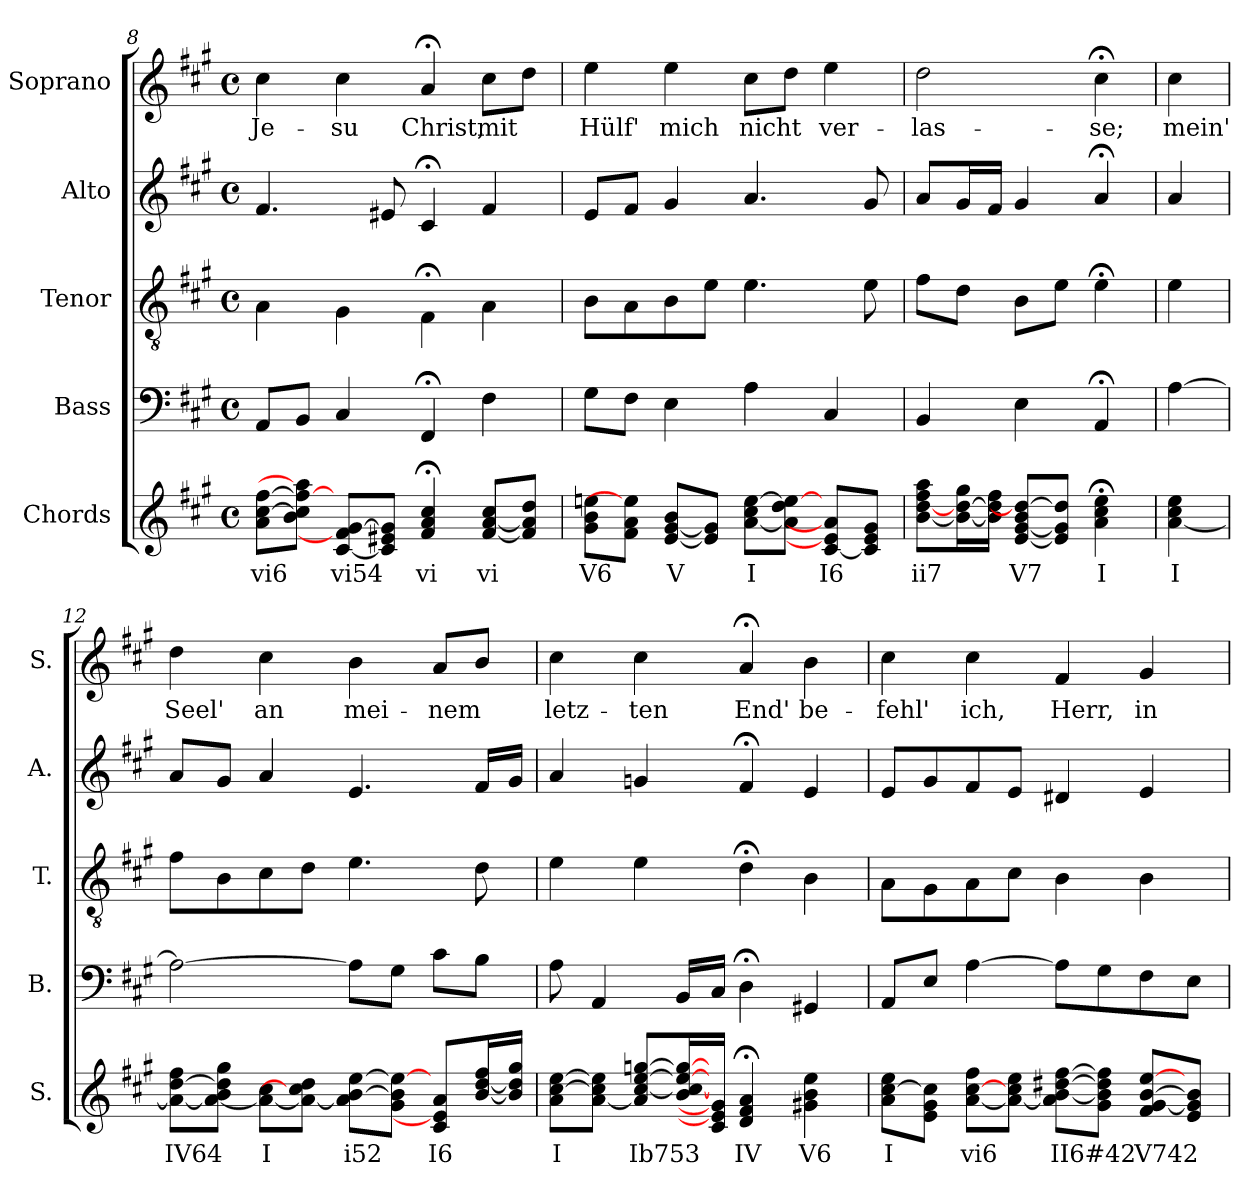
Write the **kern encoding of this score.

**kern	**text	**kern	**kern	**kern	**kern	**text
*part5	*part5	*part4	*part3	*part2	*part1	*part1
*staff5	*staff5	*staff4	*staff3	*staff2	*staff1	*staff1
*I"Chords	*	*I"Bass	*I"Tenor	*I"Alto	*I"Soprano	*
*I'S.	*	*I'B.	*I'T.	*I'A.	*I'S.	*
*clefG2	*	*clefF4	*clefGv2	*clefG2	*clefG2	*
*k[f#c#g#]	*	*k[f#c#g#]	*k[f#c#g#]	*k[f#c#g#]	*k[f#c#g#]	*
*A:	*	*A:	*A:	*A:	*A:	*
*M4/4	*	*M4/4	*M4/4	*M4/4	*M4/4	*
*met(c)	*	*met(c)	*met(c)	*met(c)	*met(c)	*
=8	=8	=8	=8	=8	=8	=8
!	!	!	!	!	!	!LO:LY:b
8a\ [8cc# [8ff#L	vi6	8AA/L	4A\	4.f#/	4cc#\	Je-
8b\ 8cc#] 8ff#_ 8aa]J	.	8BB/J	.	.	.	.
!	!	!	!	!	!	!LO:LY:b
[8c#/ 8f#] [8g#L	vi54	4C#/	4G#\	.	4cc#\	-su
8c#/] 8e#X 8g#]J	.	.	.	8e#X/	.	.
!	!	!	!	!	!	!LO:LY:b
4f#;< 4a;< 4cc#;<	vi	4FF#;</	4F#;<\	4c#;</	4a;</	Christ,
!	!	!	!	!	!	!LO:LY:b
[8f#/ [8a 8cc#L	vi	4F#\	4A\	4f#/	8cc#\L	mit
8f#/] 8a] 8ddJ	.	.	.	.	8dd\J	.
=9	=9	=9	=9	=9	=9	=9
!	!	!	!	!	!	!LO:LY:b
8g#\ 8b 8eenL	V6	8G#\L	8B\L	8e/L	4ee\	Hülf'
8f#\ 8a 8ee]J	.	8F#\J	8A\	8f#/J	.	.
!	!	!	!	!	!	!LO:LY:b
[8e/ [8g# 8bL	V	4E\	8B\	4g#/	4ee\	mich
8e/] 8g#]J	.	.	8e\J	.	.	.
!	!	!	!	!	!	!LO:LY:b
[8a\ 8cc# [8eeL	I	4A\	4.e\	4.a/	8cc#\L	nicht
8a\] 8dd 8ee_J	.	.	.	.	8dd\J	.
!	!	!	!	!	!	!LO:LY:b
[8c#/ 8e] 8a]L	I6	4C#/	.	.	4ee\	ver-
8c#/] 8e 8g#J	.	.	8e\	8g#/	.	.
=10	=10	=10	=10	=10	=10	=10
!	!	!	!	!	!	!LO:LY:b
[8b\ [8dd 8ff# 8aaL	ii7	4BB/	8f#\L	8a/L	2dd\	-las-
16b\_ [16dd 16gg#L	.	.	8d\J	16g#/L	.	.
16b\] 16dd] 16ff#JJ	.	.	.	16f#/JJ	.	.
[8e/ [8g# 8b 8dd_L	V7	4E\	8B\L	4g#/	.	.
8e/] 8g#] 8dd]J	.	.	8e\J	.	.	.
!	!	!	!	!	!	!LO:LY:b
4a;< 4cc#;< 4ee;<	I	4AA;</	4e;<\	4a;</	4cc#;<\	-se;
!!LO:PB:g=z
=11	=11	=11	=11	=11	=11	=11
!	!	!	!	!	!	!LO:LY:b
[4a 4cc# 4ee	I	[4A\	4e\	4a/	4cc#\	mein'
=12	=12	=12	=12	=12	=12	=12
!	!	!	!	!	!	!LO:LY:b
8a\_ [8dd 8ff#L	IV64	2A\_	8f#\L	8a/L	4dd\	Seel'
8a\_ 8b 8dd] 8gg#J	.	.	8B\	8g#/J	.	.
!	!	!	!	!	!	!LO:LY:b
8a\_ 8cc#L	I	.	8c#\	4a/	4cc#\	an
8a\_ 8cc#] 8ddJ	.	.	8d\J	.	.	.
!	!	!	!	!	!	!LO:LY:b
8a\] [8b [8eeL	i52	8A\L]	4.e\	4.e/	4b\	mei-
8g#\ 8b] 8ee_J	.	8G#\J	.	.	.	.
!	!	!	!	!	!	!LO:LY:b
8c#/ 8e] 8aL	I6	8c#\L	.	.	8a/L	-nem
[16b/ [16dd 16ff#L	.	8B\J	8d\	16f#/LL	8b/J	.
16b/] 16dd] 16gg#JJ	.	.	.	16g#/JJ	.	.
=13	=13	=13	=13	=13	=13	=13
!	!	!	!	!	!	!LO:LY:b
8a\ [8cc# [8eeL	I	8A\	4e\	4a/	4cc#\	letz-
[8a\ 8cc#] 8ee]J	.	4AA/	.	.	.	.
!	!	!	!	!	!	!LO:LY:b
8a/] [8cc# [8ee [8ggnL	Ib753	.	4e\	4gn/	4cc#\	-ten
16b/ 16cc#_ 16ee_ 16gg_L	.	16BB/LL	.	.	.	.
16c#/ 16e] 16gn]JJ	.	16C#/JJ	.	.	.	.
!	!	!	!	!	!	!LO:LY:b
4d;< 4f#;< 4a;<	IV	4D;<\	4d;<\	4f#;</	4a;</	End'
!	!	!	!	!	!	!LO:LY:b
4g#X 4b 4ee	V6	4GG#X/	4B\	4e/	4b\	be-
=14	=14	=14	=14	=14	=14	=14
!	!	!	!	!	!	!LO:LY:b
8a\ [8cc# 8eeL	I	8AA/L	8A\L	8e/L	4cc#\	-fehl'
8e\ 8g# 8cc#]J	.	8E/J	8G#\	8g#/	.	.
!	!	!	!	!	!	!LO:LY:b
[8a\ [8cc# 8ff#L	vi6	[4A\	8A\	8f#/	4cc#\	ich,
8a\_ 8cc# 8eeJ	.	.	8c#\J	8e/J	.	.
!	!	!	!	!	!	!LO:LY:b
8a\] [8b [8dd#X [8ff#L	II6#42	8A\L]	4B\	4d#X/	4f#/	Herr,
8g#\ 8b] 8dd#] 8ff#]J	.	8G#\	.	.	.	.
!	!	!	!	!	!	!LO:LY:b
8f#/ [8g# [8b [8eeL	V742	8F#\	4B\	4e/	4g#/	in
8e/ 8g#] 8b]J	.	8E\J	.	.	.	.
=	=	=	=	=	=	=
*-	*-	*-	*-	*-	*-	*-
